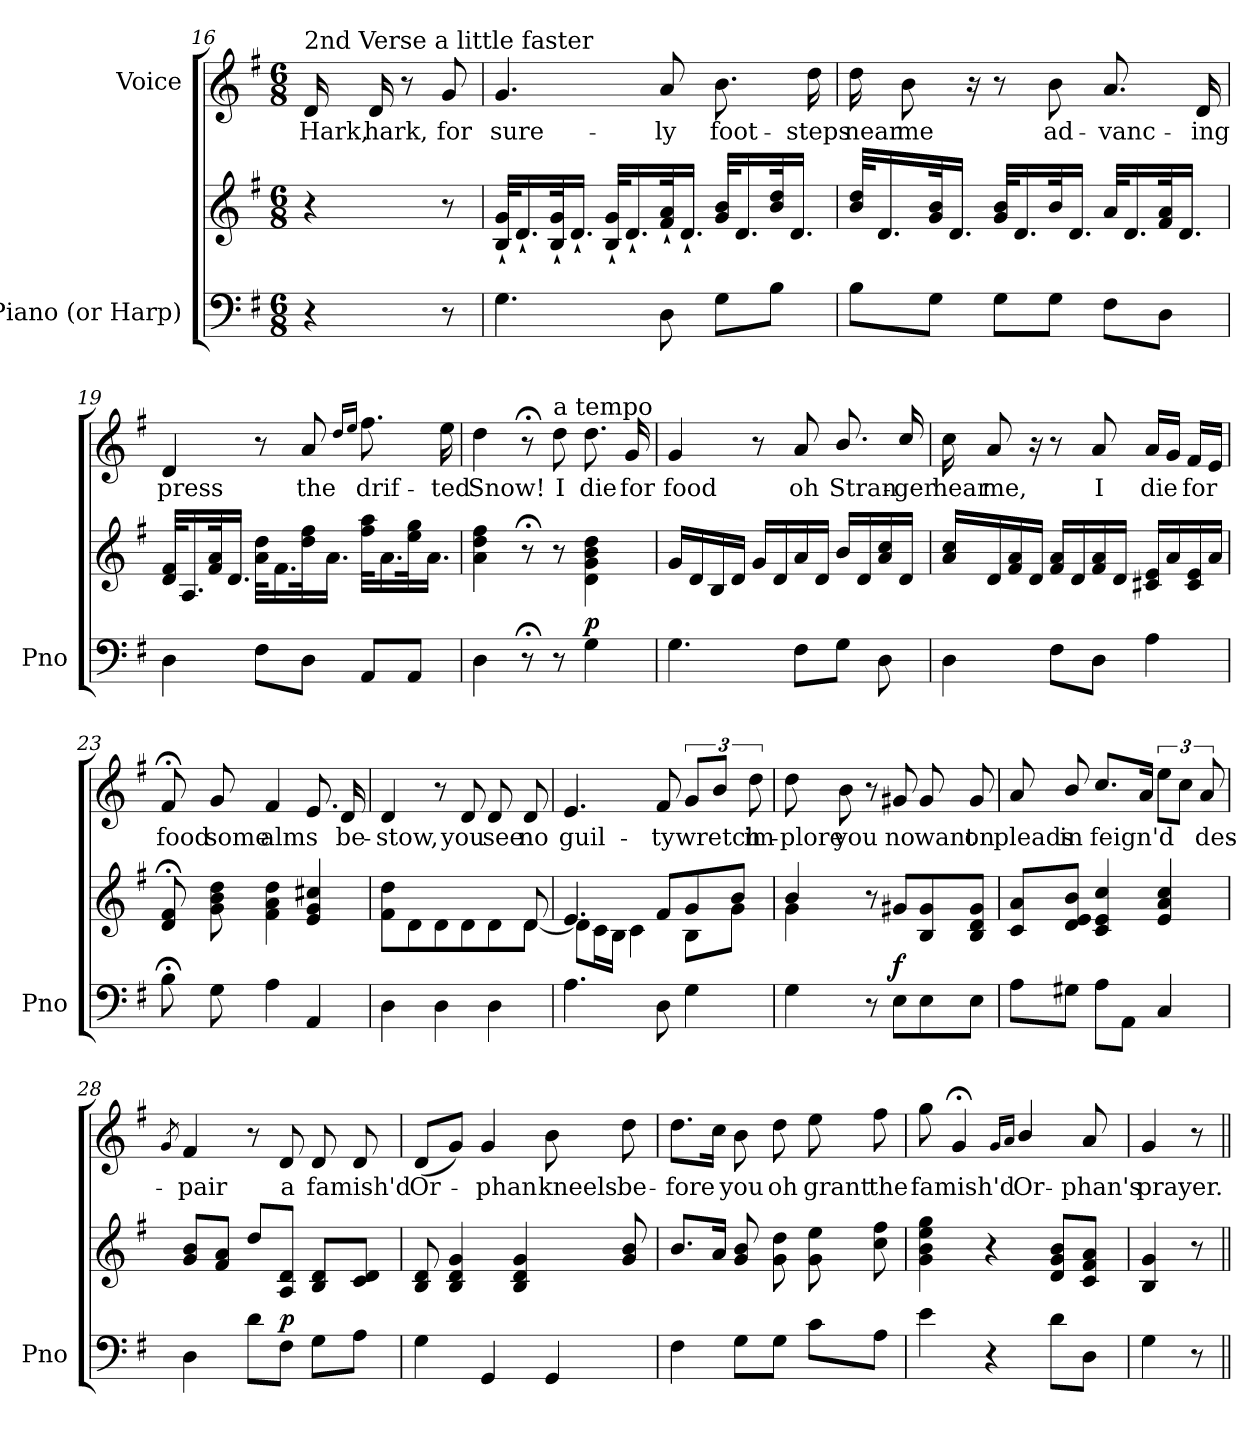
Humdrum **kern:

**kern	**kern	**dynam	**kern	**text
*part2	*part2	*part2	*part1	*part1
*staff3	*staff2	*staff2/3	*staff1	*staff1
*I"Piano (or Harp)	*	*	*I"Voice	*
*I'Pno	*	*	*	*
!!LO:PB:g=z
*clefF4	*clefG2	*	*clefG2	*
*k[f#]	*k[f#]	*	*k[f#]	*
*M6/8	*M6/8	*	*M6/8	*
=16X1	=16X1	=16X1	=16X1	=16X1
!	!	!	!LO:TX:a:t=2nd Verse  a little faster	!
!	!	!	!	!LO:LY:b
4r	4r	.	16d/	Hark,
!	!	!	!	!LO:LY:b
.	.	.	16d/	hark,
.	.	.	8r	.
!	!	!	!	!LO:LY:b
8r	8r	.	8g/	for
=17	=17	=17	=17	=17
!	!	!	!	!LO:LY:b
4.G\	32B/` 32g/`KLL	.	4.g/	sure-
.	16.d`/	.	.	.
.	32B/` 32g/`K	.	.	.
.	16.d`/JJ	.	.	.
.	32B/` 32g/`KLL	.	.	.
.	16.d`/	.	.	.
!	!	!	!	!LO:LY:b
8D\	32f#/` 32a/`K	.	8a/	-ly
.	16.d`/JJ	.	.	.
!	!	!	!	!LO:LY:b
8G\L	32g/ 32b/KLL	.	8.b\	foot-
.	16.d/	.	.	.
8B\J	32b/ 32dd/K	.	.	.
.	16.d/JJ	.	.	.
!	!	!	!	!LO:LY:b
.	.	.	16dd\	-steps
=18	=18	=18	=18	=18
!	!	!	!	!LO:LY:b
8B\L	32b/ 32dd/KLL	.	16dd\	near
.	16.d/	.	.	.
!	!	!	!	!LO:LY:b
.	.	.	8b\	me
8G\J	32g/ 32b/K	.	.	.
.	16.d/JJ	.	.	.
.	.	.	16r	.
8G\L	32g/ 32b/KLL	.	8r	.
.	16.d/	.	.	.
!	!	!	!	!LO:LY:b
8G\J	32b/K	.	8b\	ad-
.	16.d/JJ	.	.	.
!	!	!	!	!LO:LY:b
8F#\L	32a/KLL	.	8.a/	-vanc-
.	16.d/	.	.	.
8D\J	32f#/ 32a/K	.	.	.
.	16.d/JJ	.	.	.
!	!	!	!	!LO:LY:b
.	.	.	16d/	-ing
=19	=19	=19	=19	=19
!	!	!	!	!LO:LY:b
4D\	32d/ 32f#/KLL	.	4d/	press
.	16.A/	.	.	.
.	32f#/ 32a/K	.	.	.
.	16.d/JJ	.	.	.
8F#\L	32a\ 32dd\KLL	.	8r	.
.	16.f#\	.	.	.
!	!	!	!	!LO:LY:b
8D\J	32dd\ 32ff#\K	.	8a/	the
.	16.a\JJ	.	.	.
.	.	.	16qdd/LL	.
.	.	.	16qee/JJ	.
!	!	!	!	!LO:LY:b
8AA/L	32ff#\ 32aa\KLL	.	8.ff#\	drif-
.	16.a\	.	.	.
8AA/J	32ee\ 32gg\K	.	.	.
.	16.a\JJ	.	.	.
!	!	!	!	!LO:LY:b
.	.	.	16ee\	-ted
!!LO:LB:g=z
=20	=20	=20	=20	=20
!	!	!	!	!LO:LY:b
4D\	4a\ 4dd\ 4ff#\	.	4dd\	Snow!
8r;<	8r;<	.	8r;<	.
!	!	!	!LO:TX:a:t=a tempo	!
!	!	!	!	!LO:LY:b
8r	8r	.	8dd\	I
!	!	!LO:DY:a=2	!	!LO:LY:b
4G\	4d\ 4g\ 4b\ 4dd\	p	8.dd\	die
!	!	!	!	!LO:LY:b
.	.	.	16g/	for
=21	=21	=21	=21	=21
!	!	!	!	!LO:LY:b
4.G\	16g/LL	.	4g/	food
.	16d/	.	.	.
.	16B/	.	.	.
.	16d/JJ	.	.	.
.	16g/LL	.	8r	.
.	16d/	.	.	.
!	!	!	!	!LO:LY:b
8F#\L	16a/	.	8a/	oh
.	16d/JJ	.	.	.
!	!	!	!	!LO:LY:b
8G\J	16b/LL	.	8.b/	Stran-
.	16d/	.	.	.
8D\	16a/ 16cc/	.	.	.
!	!	!	!	!LO:LY:b
.	16d/JJ	.	16cc/	-ger
=22	=22	=22	=22	=22
!	!	!	!	!LO:LY:b
4D\	16a/ 16cc/LL	.	16cc\	hear
!	!	!	!	!LO:LY:b
.	16d/	.	8a/	me,
.	16f#/ 16a/	.	.	.
.	16d/JJ	.	16r	.
8F#\L	16f#/ 16a/LL	.	8r	.
.	16d/	.	.	.
!	!	!	!	!LO:LY:b
8D\J	16f#/ 16a/	.	8a/	I
.	16d/JJ	.	.	.
!	!	!	!	!LO:LY:b
4A\	16c#X/ 16e/LL	.	16a/LL	die
.	16a/	.	16g/JJ	.
!	!	!	!	!LO:LY:b
.	16c#/ 16e/	.	16f#/LL	for
.	16a/JJ	.	16e/JJ	.
=23	=23	=23	=23	=23
!	!	!	!	!LO:LY:b
8B;<\	8d/;< 8f#/;<	.	8f#;</	food
!	!	!	!	!LO:LY:b
8G\	8g\ 8b\ 8dd\	.	8g/	some
!	!	!	!	!LO:LY:b
4A\	4f#\ 4a\ 4dd\	.	4f#/	alms
4AA/	4e/ 4g/ 4cc#X/	.	8.e/	.
!	!	!	!	!LO:LY:b
.	.	.	16d/	be-
!!LO:LB:g=z
=24	=24	=24	=24	=24
*	*^	*	*	*
!	!	!	!	!	!LO:LY:b
4D\	8f#\ 8dd\L	8ryy	.	4d/	-stow,
*	*v	*v	*	*	*
.	8d\	.	.	.
4D\	8d\	.	8r	.
!	!	!	!	!LO:LY:b
.	8d\	.	8d/	you
!	!	!	!	!LO:LY:b
4D\	8d\	.	8d/	see
*	*^	*	*	*
!	!	!	!	!	!LO:LY:b
.	8d\J	[8d/	.	8d/	no
=25	=25	=25	=25	=25	=25
!	!	!	!	!	!LO:LY:b
4.A\	4.e/	8d\L]	.	4.e/	guil-
.	.	16c\L	.	.	.
.	.	16B\JJ	.	.	.
.	.	4c\	.	.	.
!	!	!	!	!	!LO:LY:b
8D\	8f#/L	.	.	8f#/	-ty
!	!	!	!	!	!LO:LY:b
4G\	8g/	8B\L	.	12g/L	-wretch
.	.	.	.	12b/J	.
.	8b/J	8g\J	.	.	.
!	!	!	!	!	!LO:LY:b
.	.	.	.	12dd\	im-
=26	=26	=26	=26	=26	=26
!	!	!	!	!	!LO:LY:b
4G\	4b/	4g\	.	8dd\	-plore
!	!	!	!	!	!LO:LY:b
.	.	.	.	8b\	you
8r	8r	2ryy	.	8r	.
!	!	!	!LO:DY:a=2	!	!LO:LY:b
8E\L	8g#X/L	.	f	8g#X/	no
!	!	!	!	!	!LO:LY:b
8E\	8B/ 8g#/	.	.	8g#/	want
!	!	!	!	!	!LO:LY:b
8E\J	8B/ 8d/ 8g#/J	.	.	8g#/	on
*	*v	*v	*	*	*
=27	=27	=27	=27	=27
!	!	!	!	!LO:LY:b
8A\L	8c/ 8a/L	.	8a/	pleads
!	!	!	!	!LO:LY:b
8G#X\J	8d/ 8e/ 8b/J	.	8b/	in
!	!	!	!	!LO:LY:b
8A\L	4c/ 4e/ 4cc/	.	8.cc/L	feign'd
8AA\J	.	.	.	.
.	.	.	16a/Jk	.
4C/	4e/ 4a/ 4cc/	.	12ee\L	.
.	.	.	12cc\J	.
!	!	!	!	!LO:LY:b
.	.	.	12a/	des-
!!LO:LB:g=z
=28	=28	=28	=28	=28
.	.	.	8qg/	.
!	!	!	!	!LO:LY:b
4D\	8g/ 8b/L	.	4f#/	-pair
.	8f#/ 8a/J	.	.	.
8d\L	8dd/L	.	8r	.
!	!	!LO:DY:a=2	!	!LO:LY:b
8F#\J	8A/ 8d/J	p	8d/	a
!	!	!	!	!LO:LY:b
8G\L	8B/ 8d/L	.	8d/	-famish'd
8A\J	8c/ 8d/J	.	8d/	.
=29	=29	=29	=29	=29
!	!	!	!	!LO:LY:b
4G\	8B/ 8d/	.	(<8d/L	-Or-
.	4B/ 4d/ 4g/	.	8g/J)	.
!	!	!	!	!LO:LY:b
4GG/	.	.	4g/	-phan
.	4B/ 4d/ 4g/	.	.	.
!	!	!	!	!LO:LY:b
4GG/	.	.	8b\	kneels
!	!	!	!	!LO:LY:b
.	8g/ 8b/	.	8dd\	be-
=30	=30	=30	=30	=30
!	!	!	!	!LO:LY:b
4F#\	8.b/L	.	8.dd\L	-fore
.	16a/Jk	.	16cc\Jk	.
!	!	!	!	!LO:LY:b
8G\L	8g/ 8b/	.	8b\	you
!	!	!	!	!LO:LY:b
8G\J	8g\ 8dd\	.	8dd\	oh
!	!	!	!	!LO:LY:b
8c\L	8g\ 8ee\	.	8ee\	grant
!	!	!	!	!LO:LY:b
8A\J	8cc\ 8ff#\	.	8ff#\	the
=31	=31	=31	=31	=31
!	!	!	!	!LO:LY:b
4e\	4g\ 4b\ 4ee\ 4gg\	.	8gg\	famish'd
.	.	.	4g;</	.
4r	4r	.	.	.
.	.	.	16qg/LL	.
.	.	.	16qa/JJ	.
!	!	!	!	!LO:LY:b
.	.	.	4b/	Or-
8d\L	8d/ 8g/ 8b/L	.	.	.
!	!	!	!	!LO:LY:b
8D\J	8c/ 8f#/ 8a/J	.	8a/	-phan's
=32	=32	=32	=32	=32
!	!	!	!	!LO:LY:b
4G\	4B/ 4g/	.	4g/	prayer.
8r	8r	.	8r	.
=||	=||	=||	=||	=||
*-	*-	*-	*-	*-
